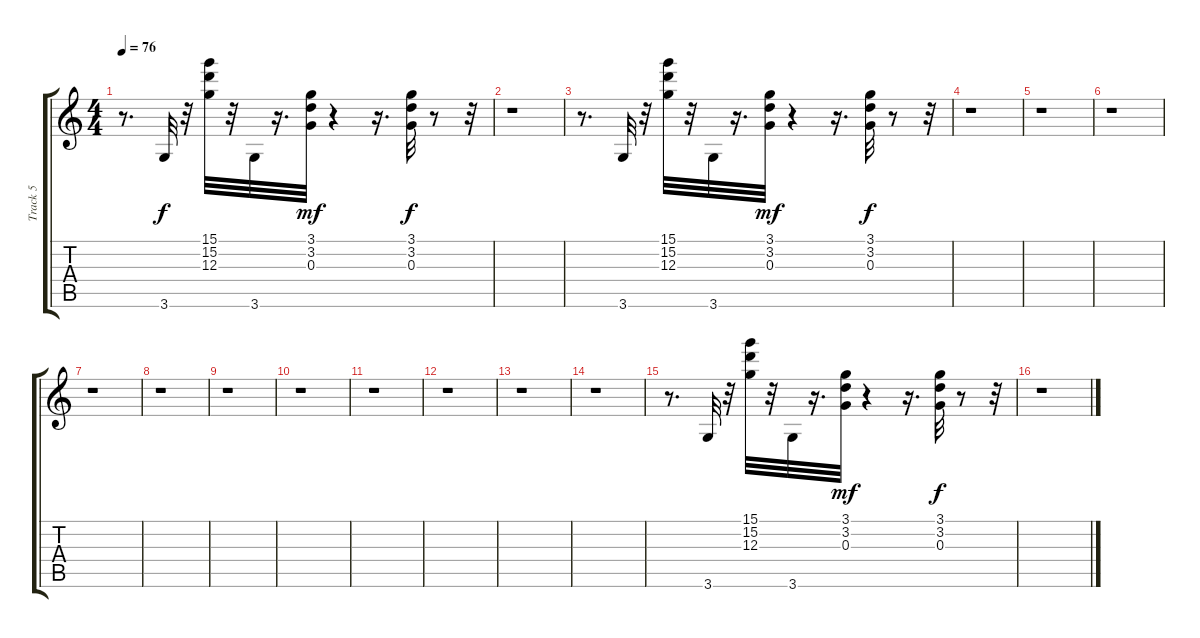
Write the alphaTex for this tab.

\track ("Track 5" "Track 5") {instrument distortionguitar}
\staff {score tabs}
\tuning (E4 B3 G3 D3 A2 E2) {hide}
\ts (4 4)
\tempo 76
\clef g2
\ks c
r.8{d dy f} 3.6.32 r.32 (15.1 15.2 12.3).32 r.32 3.6.32 r.16{d} (3.1 3.2 0.3).32{dy mf} r.4 r.16{d} (3.1 3.2 0.3).32{dy f} r.8 r.32 |
r.1 |
r.8{d} 3.6.32 r.32 (15.1 15.2 12.3).32 r.32 3.6.32 r.16{d} (3.1 3.2 0.3).32{dy mf} r.4 r.16{d} (3.1 3.2 0.3).32{dy f} r.8 r.32 |
r.1 |
r.1 |
r.1 |
r.1 |
r.1 |
r.1 |
r.1 |
r.1 |
r.1 |
r.1 |
r.1 |
r.8{d} 3.6.32 r.32 (15.1 15.2 12.3).32 r.32 3.6.32 r.16{d} (3.1 3.2 0.3).32{dy mf} r.4 r.16{d} (3.1 3.2 0.3).32{dy f} r.8 r.32 |
r.1
